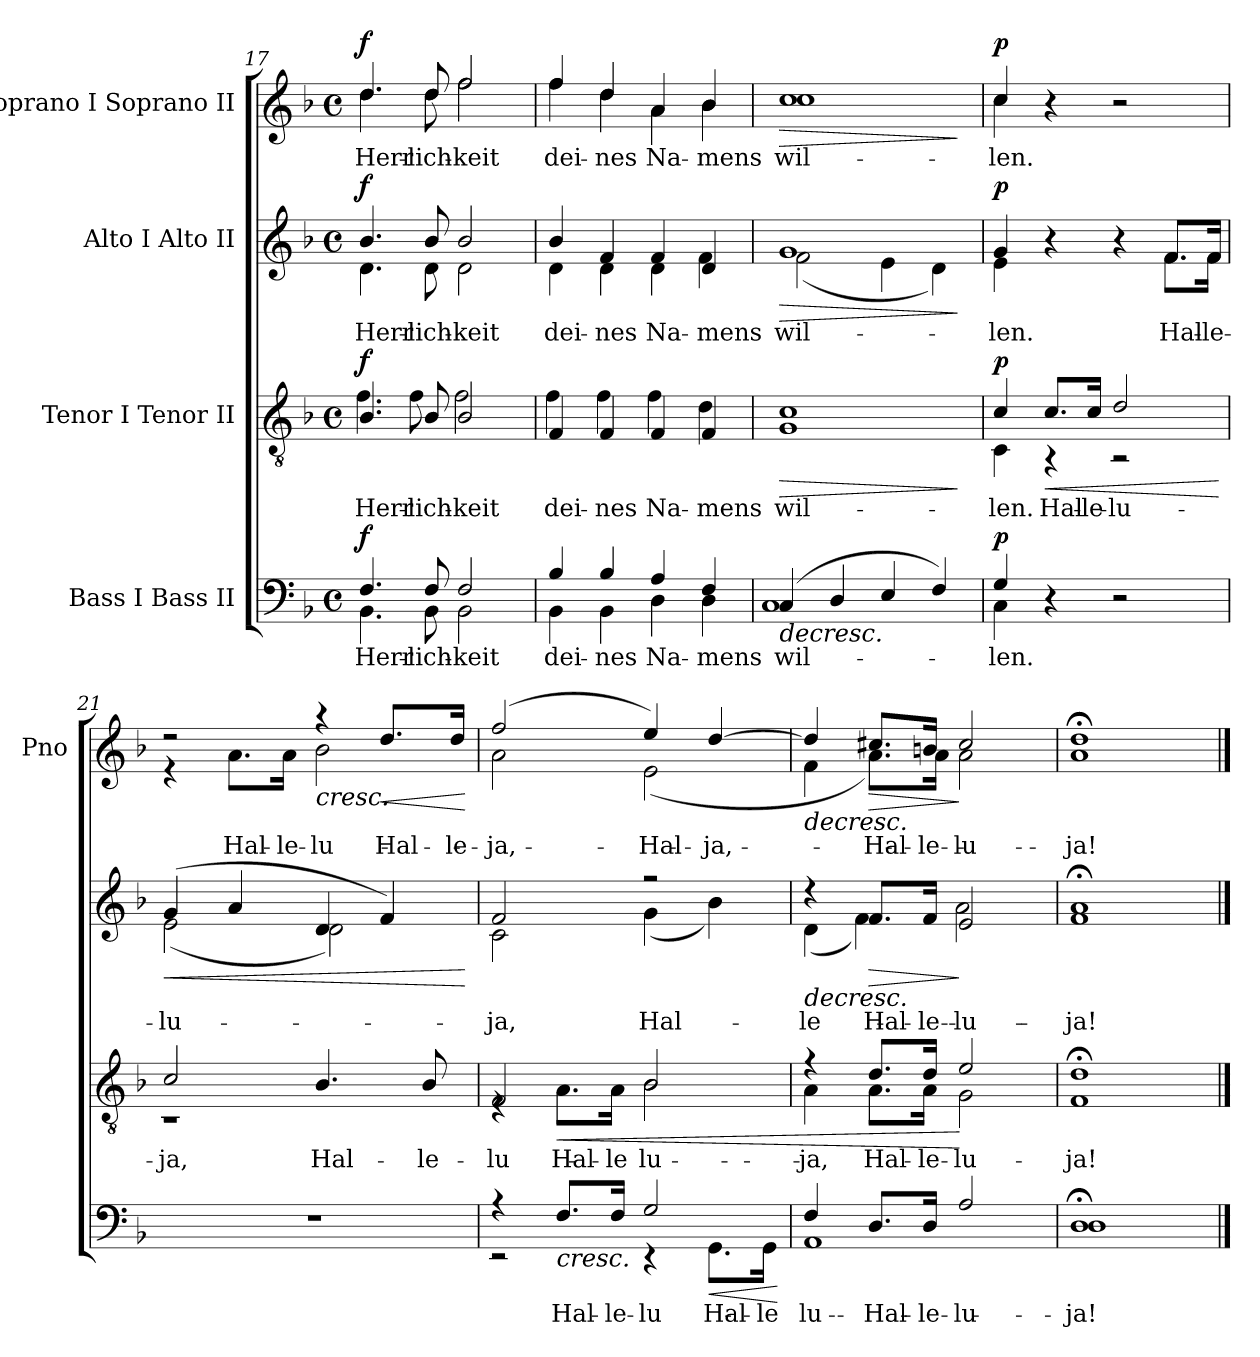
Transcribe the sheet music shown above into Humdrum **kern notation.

**kern	**text	**dynam	**kern	**text	**dynam	**kern	**text	**dynam	**kern	**text	**dynam
*part4	*part4	*part4	*part3	*part3	*part3	*part2	*part2	*part2	*part1	*part1	*part1
*staff4	*staff4	*staff4	*staff3	*staff3	*staff3	*staff2	*staff2	*staff2	*staff1	*staff1	*staff1
*I"Bass I Bass II	*	*	*I"Tenor I Tenor II	*	*	*I"Alto I Alto II	*	*	*I"Soprano I Soprano II	*	*
*	*	*	*	*	*	*	*	*	*I'Pno	*	*
!!LO:PB:g=z
*clefF4	*	*	*clefGv2	*	*	*clefG2	*	*	*clefG2	*	*
*k[b-]	*	*	*k[b-]	*	*	*k[b-]	*	*	*k[b-]	*	*
*d:	*	*	*d:	*	*	*d:	*	*	*d:	*	*
*M4/4	*	*	*M4/4	*	*	*M4/4	*	*	*M4/4	*	*
*met(c)	*	*	*met(c)	*	*	*met(c)	*	*	*met(c)	*	*
=17	=17	=17	=17	=17	=17	=17	=17	=17	=17	=17	=17
*^	*	*	*	*	*	*	*	*	*	*	*
!	!	!LO:LY:b	!LO:DY:a	!	!LO:LY:b	!LO:DY:a	!	!LO:LY:b	!LO:DY:a	!	!LO:LY:b	!LO:DY:a
*	*	*	*	*^	*	*	*^	*	*	*^	*	*
4.F/	4.BB-\	Herr-	f	4.B-/	4.f\	Herr-	f	4.b-/	4.d\	Herr-	f	4.dd/	4.dd\	Herr-	f
!	!	!LO:LY:b	!	!	!	!LO:LY:b	!	!	!	!LO:LY:b	!	!	!	!LO:LY:b	!
8F/	8BB-\	-lich-	.	8B-/	8f\	-lich-	.	8b-/	8d\	-lich-	.	8dd/	8dd\	-lich-	.
!	!	!LO:LY:b	!	!	!	!LO:LY:b	!	!	!	!LO:LY:b	!	!	!	!LO:LY:b	!
2F/	2BB-\	-keit	.	2B-/	2f\	-keit	.	2b-/	2d\	-keit	.	2ff/	2ff\	-keit	.
=18	=18	=18	=18	=18	=18	=18	=18	=18	=18	=18	=18	=18	=18	=18	=18
!	!	!LO:LY:b	!	!	!	!LO:LY:b	!	!	!	!LO:LY:b	!	!	!	!LO:LY:b	!
4B-/	4BB-\	dei-	.	4F/	4f\	dei-	.	4b-/	4d\	dei-	.	4ff/	4ff\	dei-	.
!	!	!LO:LY:b	!	!	!	!LO:LY:b	!	!	!	!LO:LY:b	!	!	!	!LO:LY:b	!
4B-/	4BB-\	-nes	.	4F/	4f\	-nes	.	4f/	4d\	-nes	.	4dd/	4dd\	-nes	.
!	!	!LO:LY:b	!	!	!	!LO:LY:b	!	!	!	!LO:LY:b	!	!	!	!LO:LY:b	!
4A/	4D\	Na-	.	4F/	4f\	Na-	.	4f/	4d\	Na-	.	4a/	4a\	Na-	.
!	!	!LO:LY:b	!	!	!	!LO:LY:b	!	!	!	!LO:LY:b	!	!	!	!LO:LY:b	!
4F/	4D\	-mens	.	4F/	4d\	-mens	.	4d/	4f\	-mens	.	4b-/	4b-\	-mens	.
=19	=19	=19	=19	=19	=19	=19	=19	=19	=19	=19	=19	=19	=19	=19	=19
!	!	!LO:LY:b	!LO:HP:b	!	!	!LO:LY:b	!LO:HP:b	!	!	!LO:LY:b	!LO:HP:b	!	!	!LO:LY:b	!LO:HP:b
(>4C/	1C	wil-	>	1c	1G	wil-	>	1g	(<2f\	wil-	>	1cc	1cc	wil-	>
4D/	.	.	.	.	.	.	.	.	.	.	.	.	.	.	.
4E/	.	.	.	.	.	.	.	.	4e\	.	.	.	.	.	.
4F/)	.	.	.	.	.	.	.	.	4d\)	.	.	.	.	.	.
*v	*v	*	*	*	*	*	*	*v	*v	*	*	*v	*v	*	*
*	*	*	*v	*v	*	*	*	*	*	*	*	*
.	.	.	.	.	]	.	.	]	.	.	]
=20	=20	=20	=20	=20	=20	=20	=20	=20	=20	=20	=20
*^	*	*	*	*	*	*	*	*	*	*	*
!	!	!LO:LY:b	!LO:DY:a	!	!LO:LY:b	!LO:DY:a	!	!LO:LY:b	!LO:DY:a	!	!LO:LY:b	!LO:DY:a
*	*	*	*	*^	*	*	*^	*	*	*^	*	*
4G/	4C\	-len.	p	4c/	4C\	-len.	p	4g/	4e\	-len.	p	4cc/	4cc\	-len.	p
!	!	!	!	!	!	!LO:LY:a	!LO:HP:b	!	!	!	!	!	!	!	!
4r	2.ryy	.	.	8.c/L	4r	Hal-	<	4r	2ryy	.	.	4r	2.ryy	.	.
!	!	!	!	!	!	!LO:LY:a	!	!	!	!	!	!	!	!	!
.	.	.	.	16c/Jk	.	-le-	.	.	.	.	.	.	.	.	.
!	!	!	!	!	!	!LO:LY:a	!	!	!	!	!	!	!	!	!
2r	.	.	.	2d/	2r	-lu-	.	4r	.	.	.	2r	.	.	.
!	!	!	!	!	!	!	!	!	!	!LO:LY:b	!	!	!	!	!
.	.	.	.	.	.	.	.	8.f/L	8.f\L	Hal-	.	.	.	.	.
!	!	!	!	!	!	!	!	!	!	!LO:LY:b	!	!	!	!	!
.	.	.	.	.	.	.	.	16f/Jk	16f\Jk	-le-	.	.	.	.	.
*v	*v	*	*	*	*	*	*	*v	*v	*	*	*v	*v	*	*
*	*	*	*v	*v	*	*	*	*	*	*	*	*
.	.	.	.	.	[	.	.	.	.	.	.
=21	=21	=21	=21	=21	=21	=21	=21	=21	=21	=21	=21
!	!	!	!	!LO:LY:a	!	!	!LO:LY:b	!LO:HP:b	!	!	!
*	*	*	*^	*	*	*^	*	*	*^	*	*
1r	.	.	2c/	1r	-ja,	.	(>4g/	(<2e\	-lu-	<	2r	4r	.	.
!	!	!	!	!	!	!	!	!	!	!	!	!	!LO:LY:b	!
.	.	.	.	.	.	.	4a/	.	.	.	.	8.a\L	Hal-	.
!	!	!	!	!	!	!	!	!	!	!	!	!	!LO:LY:b	!
.	.	.	.	.	.	.	.	.	.	.	.	16a\Jk	-le-	.
!	!	!	!	!	!LO:LY:a	!	!	!	!	!	!	!	!LO:LY:b	!LO:HP:b
.	.	.	4.B-/	.	Hal-	.	4d/	2d\)	.	.	4r	2b-\	-lu-	<
!	!	!	!	!	!	!	!	!	!	!	!	!	!LO:LY:a	!LO:HP:b
.	.	.	.	.	.	.	4f/)	.	.	.	8.dd/L	.	Hal-	<
!	!	!	!	!	!LO:LY:a	!	!	!	!	!	!	!	!	!
.	.	.	8B-/	.	-le-	.	.	.	.	.	.	.	.	.
!	!	!	!	!	!	!	!	!	!	!	!	!	!LO:LY:a	!
.	.	.	.	.	.	.	.	.	.	.	16dd/Jk	.	-le-	.
*	*	*	*v	*v	*	*	*	*	*	*	*v	*v	*	*
*	*	*	*	*	*	*v	*v	*	*	*	*	*
.	.	.	.	.	.	.	.	[	.	.	[ [
=22	=22	=22	=22	=22	=22	=22	=22	=22	=22	=22	=22
*^	*	*	*	*	*	*	*	*	*	*	*
!	!	!	!	!	!LO:LY:a	!	!	!LO:LY:b	!	!	!LO:LY:a	!
*	*	*	*	*^	*	*	*^	*	*	*^	*	*
!	!	!	!	!	!	!	!	!	!	!	!	!	!	!LO:LY:b	!
4r	2r	.	.	2F/	4rE	-lu-	.	2f/	2c\	-ja,	.	(>2ff/	2a\	-ja,	.
!	!	!LO:LY:a	!LO:HP:b	!	!	!LO:LY:b	!LO:HP:b	!	!	!	!	!	!	!	!
8.F/L	.	Hal-	<	.	8.A\L	Hal-	<	.	.	.	.	.	.	.	.
!	!	!LO:LY:a	!	!	!	!LO:LY:b	!	!	!	!	!	!	!	!	!
16F/Jk	.	-le-	.	.	16A\Jk	-le-	.	.	.	.	.	.	.	.	.
!	!	!LO:LY:a	!	!	!	!LO:LY:a	!	!	!	!	!	!	!	!	!
!	!	!	!	!	!	!LO:LY:b	!	!	!	!LO:LY:b	!	!	!	!LO:LY:b	!
2G/	4r	-lu-	.	2B-/	2B-\	-lu-	.	2r	(<4g\	Hal-	.	4ee/)	(<2e\	Hal-	.
!	!	!LO:LY:b	!LO:HP:b	!	!	!	!	!	!	!	!	!	!	!LO:LY:a	!
.	8.GG\L	Hal-	<	.	.	.	.	.	4b-\)	.	.	[4dd/	.	-ja,	.
!	!	!LO:LY:b	!	!	!	!	!	!	!	!	!	!	!	!	!
.	16GG\Jk	-le-	.	.	.	.	.	.	.	.	.	.	.	.	.
*v	*v	*	*	*	*	*	*	*v	*v	*	*	*v	*v	*	*
*	*	*	*v	*v	*	*	*	*	*	*	*	*
.	.	] [	.	.	.	.	.	.	.	.	.
=23	=23	=23	=23	=23	=23	=23	=23	=23	=23	=23	=23
!	!LO:LY:a	!	!	!	!	!	!	!	!	!	!
*^	*	*	*	*	*	*	*	*	*	*	*
!	!	!LO:LY:b	!	!	!LO:LY:b	!	!	!LO:LY:b	!LO:HP:b	!	!	!LO:HP:b
*	*	*	*	*^	*	*	*^	*	*	*^	*	*
4F/	1AA	-lu-	.	4r	4A\	-ja,	.	4r	(<4d\	-le-	>	4dd/]	4f\	.	>
!	!	!LO:LY:a	!	!	!	!LO:LY:b	!	!	!	!LO:LY:a	!LO:HP:b	!	!	!LO:LY:a	!LO:HP:b
8.D/L	.	Hal-	.	8.d/L	8.A\L	Hal-	.	8.f/L	4f\)	Hal-	>	8.cc#X/L	8.a\L)	Hal-	>
!	!	!LO:LY:a	!	!	!	!LO:LY:b	!	!	!	!LO:LY:a	!	!	!	!LO:LY:a	!
!	!	!	!	!	!	!	!	!	!	!	!	!	!	!LO:LY:b	!
16D/Jk	.	-le-	.	16d/Jk	16A\Jk	-le-	.	16f/Jk	.	-le-	.	16bn/Jk	16a\Jk	-le-	.
!	!	!LO:LY:a	!	!	!	!LO:LY:b	!	!	!	!LO:LY:a	!	!	!	!	!
!	!	!	!	!	!	!	!	!	!	!LO:LY:b	!	!	!	!LO:LY:a	!
!	!	!	!	!	!	!	!	!	!	!	!	!	!	!LO:LY:b	!
2A/	.	-lu-	[	2e/	2G\	-lu-	[	2e/	2a\	-lu-	] ]	2cc#/	2a\	-lu-	]
*v	*v	*	*	*	*	*	*	*v	*v	*	*	*v	*v	*	*
*	*	*	*v	*v	*	*	*	*	*	*	*	*
.	.	.	.	.	.	.	.	.	.	.	]
=24	=24	=24	=24	=24	=24	=24	=24	=24	=24	=24	=24
!	!LO:LY:a	!	!	!	!	!	!	!	!	!	!
*^	*	*	*	*	*	*	*	*	*	*	*
!	!	!LO:LY:b	!	!	!LO:LY:b	!	!	!LO:LY:a	!	!	!	!
*	*	*	*	*^	*	*	*^	*	*	*	*	*
!	!	!	!	!	!	!	!	!	!	!LO:LY:b	!	!	!LO:LY:a	!
*	*	*	*	*	*	*	*	*	*	*	*	*^	*	*
!	!	!	!	!	!	!	!	!	!	!	!	!	!	!LO:LY:b	!
1D;<	1D	-ja!	.	1d;<	1F	-ja!	.	1f;<	1a	-ja!	.	1dd;<	1a	-ja!	.
*v	*v	*	*	*	*	*	*	*v	*v	*	*	*v	*v	*	*
*	*	*	*v	*v	*	*	*	*	*	*	*	*
==	==	==	==	==	==	==	==	==	==	==	==
*-	*-	*-	*-	*-	*-	*-	*-	*-	*-	*-	*-
